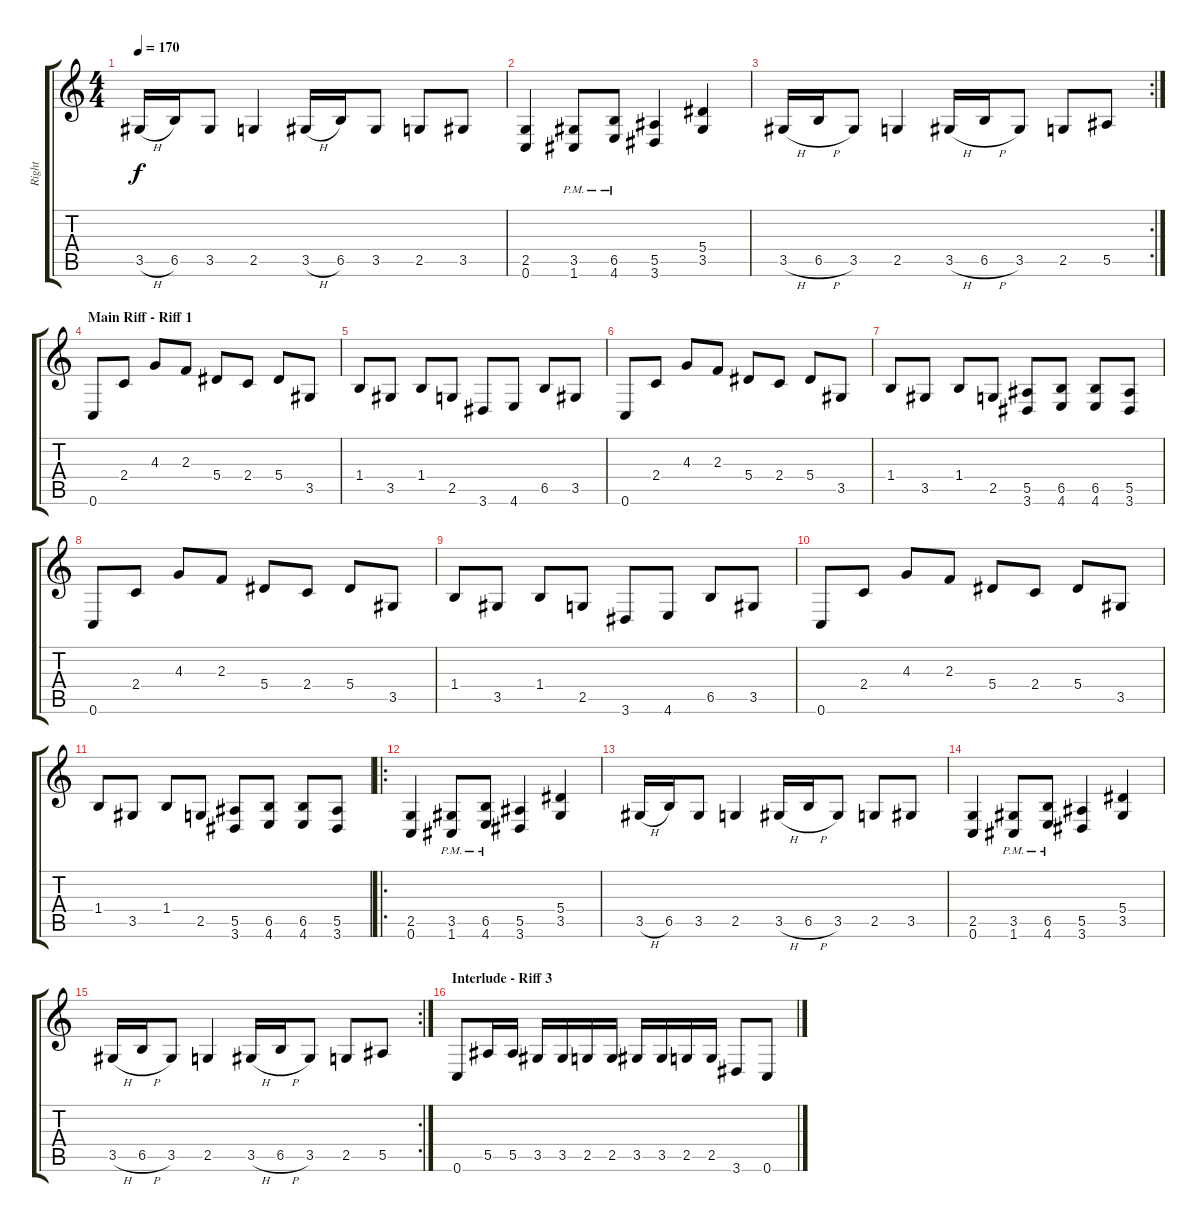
\track ("Right" "Right") {instrument distortionguitar}
\staff {score tabs}
\tuning (C4 G3 Eb3 Bb2 F2 C2) {hide}
\ts (4 4)
\tempo 170
\clef g2
\ks c
3.5{h}.16{dy f} 6.5.16 3.5.8 2.5.4 3.5{h}.16 6.5.16 3.5.8 2.5.8 3.5.8 |
(2.5 0.6).4 (3.5{pm} 1.6{pm}).8 (6.5{pm} 4.6{pm}).8 (5.5 3.6).4 (5.4 3.5).4 |
\rc 2
3.5{h}.16 6.5{h}.16 3.5.8 2.5.4 3.5{h}.16 6.5{h}.16 3.5.8 2.5.8 5.5.8 |
\section ("" "Main Riff - Riff 1")
0.6.8 2.4.8 4.3.8 2.3.8 5.4.8 2.4.8 5.4.8 3.5.8 |
1.4.8 3.5.8 1.4.8 2.5.8 3.6.8 4.6.8 6.5.8 3.5.8 |
0.6.8 2.4.8 4.3.8 2.3.8 5.4.8 2.4.8 5.4.8 3.5.8 |
1.4.8 3.5.8 1.4.8 2.5.8 (5.5 3.6).8 (6.5 4.6).8 (6.5 4.6).8 (5.5 3.6).8 |
0.6.8 2.4.8 4.3.8 2.3.8 5.4.8 2.4.8 5.4.8 3.5.8 |
1.4.8 3.5.8 1.4.8 2.5.8 3.6.8 4.6.8 6.5.8 3.5.8 |
0.6.8 2.4.8 4.3.8 2.3.8 5.4.8 2.4.8 5.4.8 3.5.8 |
1.4.8 3.5.8 1.4.8 2.5.8 (5.5 3.6).8 (6.5 4.6).8 (6.5 4.6).8 (5.5 3.6).8 |
\ro
(2.5 0.6).4 (3.5{pm} 1.6{pm}).8 (6.5{pm} 4.6{pm}).8 (5.5 3.6).4 (5.4 3.5).4 |
3.5{h}.16 6.5.16 3.5.8 2.5.4 3.5{h}.16 6.5{h}.16 3.5.8 2.5.8 3.5.8 |
(2.5 0.6).4 (3.5{pm} 1.6{pm}).8 (6.5{pm} 4.6{pm}).8 (5.5 3.6).4 (5.4 3.5).4 |
\rc 2
3.5{h}.16 6.5{h}.16 3.5.8 2.5.4 3.5{h}.16 6.5{h}.16 3.5.8 2.5.8 5.5.8 |
\section ("" "Interlude - Riff 3")
0.6.8 5.5.16 5.5.16 3.5.16 3.5.16 2.5.16 2.5.16 3.5.16 3.5.16 2.5.16 2.5.16 3.6.8 0.6.8
